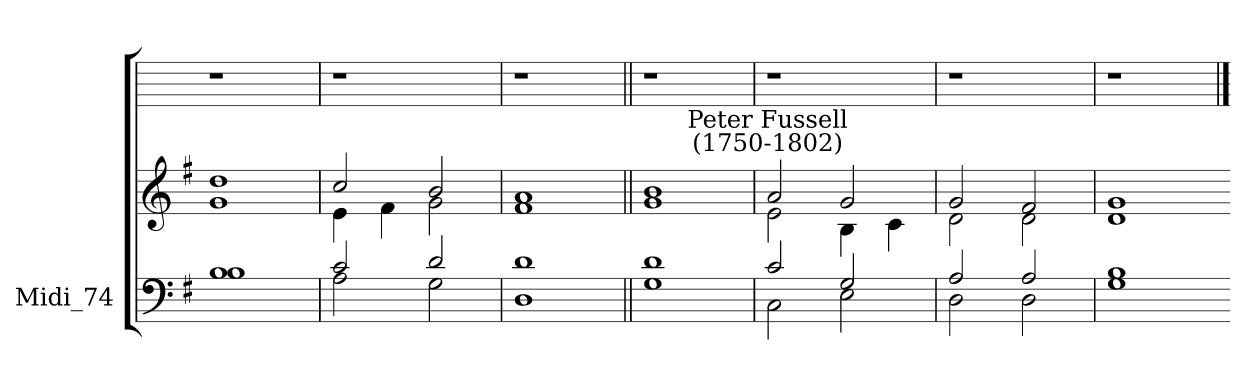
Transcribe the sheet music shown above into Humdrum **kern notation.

**kern	**kern	**kern
*part3	*part2	*part1
*staff3	*staff2	*staff1
*I"Midi_74	*	*
*clefF4	*clefG2	*
*k[f#]	*k[f#]	*
*G:	*G:	*
=1	=1	=1
*^	*^	*
1B/	1B\	1dd/	1g\	1r
=2	=2	=2	=2	=2
2c/	2A\	2cc/	4e\	1r
.	.	.	4f#\	.
2d/	2G\	2b/	2g\	.
=3	=3	=3	=3	=3
1d/	1D\	1a/	1f#\	1r
=4||	=4||	=4||	=4||	=4||
1d/	1G\	1b/	1g\	1r
=5	=5	=5	=5	=5
2c/	2C\	2a/	2e\	1r
2G/	2E\	2g/	4B\	.
.	.	.	4c\	.
!	!	!	!LO:TX:a:cj:t=Peter Fussell\n(1750-1802)	!
=6	=6	=6	=6	=6
2A/	2D\	2g/	2d\	1r
2A/	2D\	2f#/	2d\	.
=7	=7	=7	=7	=7
1B/	1G\	1g/	1d\	1r
*v	*v	*	*	*
*	*v	*v	*
=-	=-	==
*-	*-	*-
